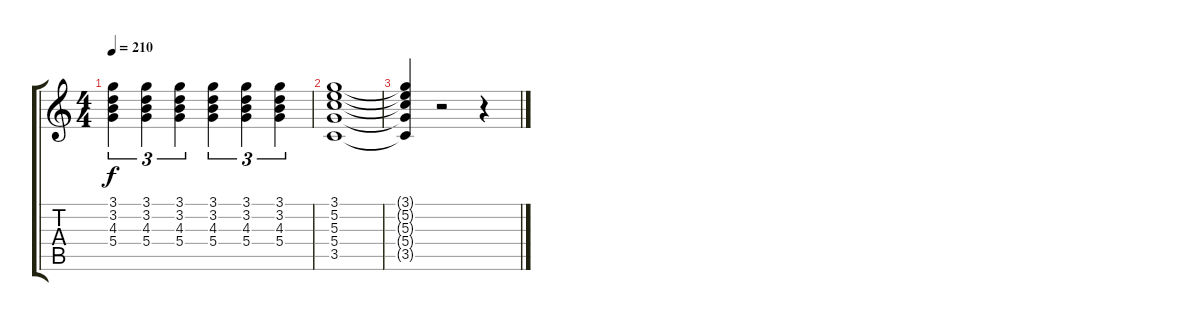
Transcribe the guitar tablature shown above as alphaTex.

\track "" {instrument electricguitarclean}
\staff {score tabs}
\tuning (E4 B3 G3 D3 A2 E2) {hide}
\ts (4 4)
\tempo 210
\clef g2
\ks c
(3.1 3.2 4.3 5.4).4{tu (3 2) dy f} (3.1 3.2 4.3 5.4).4{tu (3 2)} (3.1 3.2 4.3 5.4).4{tu (3 2)} (3.1 3.2 4.3 5.4).4{tu (3 2)} (3.1 3.2 4.3 5.4).4{tu (3 2)} (3.1 3.2 4.3 5.4).4{tu (3 2)} |
(3.1 5.2 5.3 5.4 3.5).1 |
(3.1{t} 5.2{t} 5.3{t} 5.4{t} 3.5{t}).4 r.2 r.4
